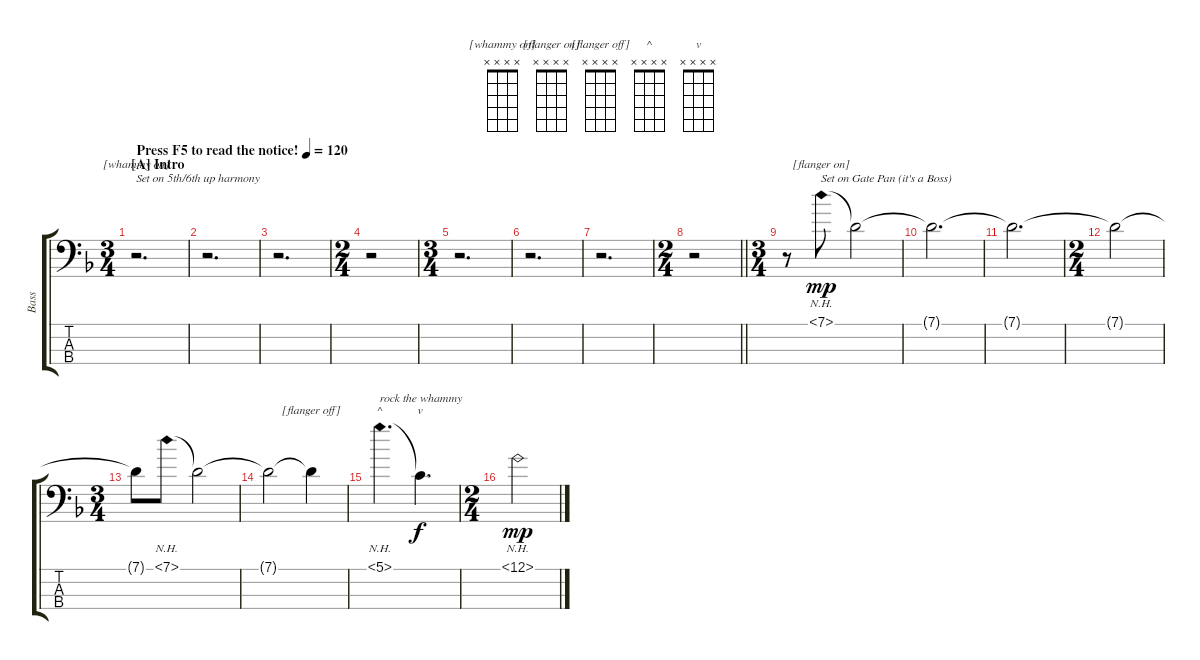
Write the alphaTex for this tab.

\track ("Bass" "Bass") {instrument electricbasspick}
\staff {score tabs}
\tuning (G2 D2 A1 D1) {hide}
\chord ("[whammy on]" x x x x)
\chord ("[flanger on]" x x x x)
\chord ("[flanger off]" x x x x)
\chord ("^" x x x x)
\chord ("v" x x x x)
\ts (3 4)
\section ("" "[A] Intro")
\tempo (120 "Press F5 to read the notice!")
\clef f4
\ks dminor
r.2{d ch "[whammy on]" txt "Set on 5th/6th up harmony" dy mp instrument electricbasspick} |
r.2{d} |
r.2{d} |
\ts (2 4)
r.2 |
\ts (3 4)
r.2{d} |
r.2{d} |
r.2{d} |
\ts (2 4)
\barLineRight lightlight
r.2 |
\ts (3 4)
r.8 7.1{nh}.8{ch "[flanger on]" txt "Set on Gate Pan (it's a Boss)"} 7.1{t}.2 |
7.1{t}.2{d} |
7.1{t}.2{d} |
\ts (2 4)
7.1{t}.2 |
\ts (3 4)
7.1{t}.8 7.1{nh}.8 7.1{t}.2 |
7.1{t}.2 7.1{t}.4{ch "[flanger off]"} |
5.1{nh}.4{d ch "^" txt "rock the whammy"} 5.1{t}.4{d ch "v" dy f} |
\ts (2 4)
12.1{nh}.2{dy mp}
